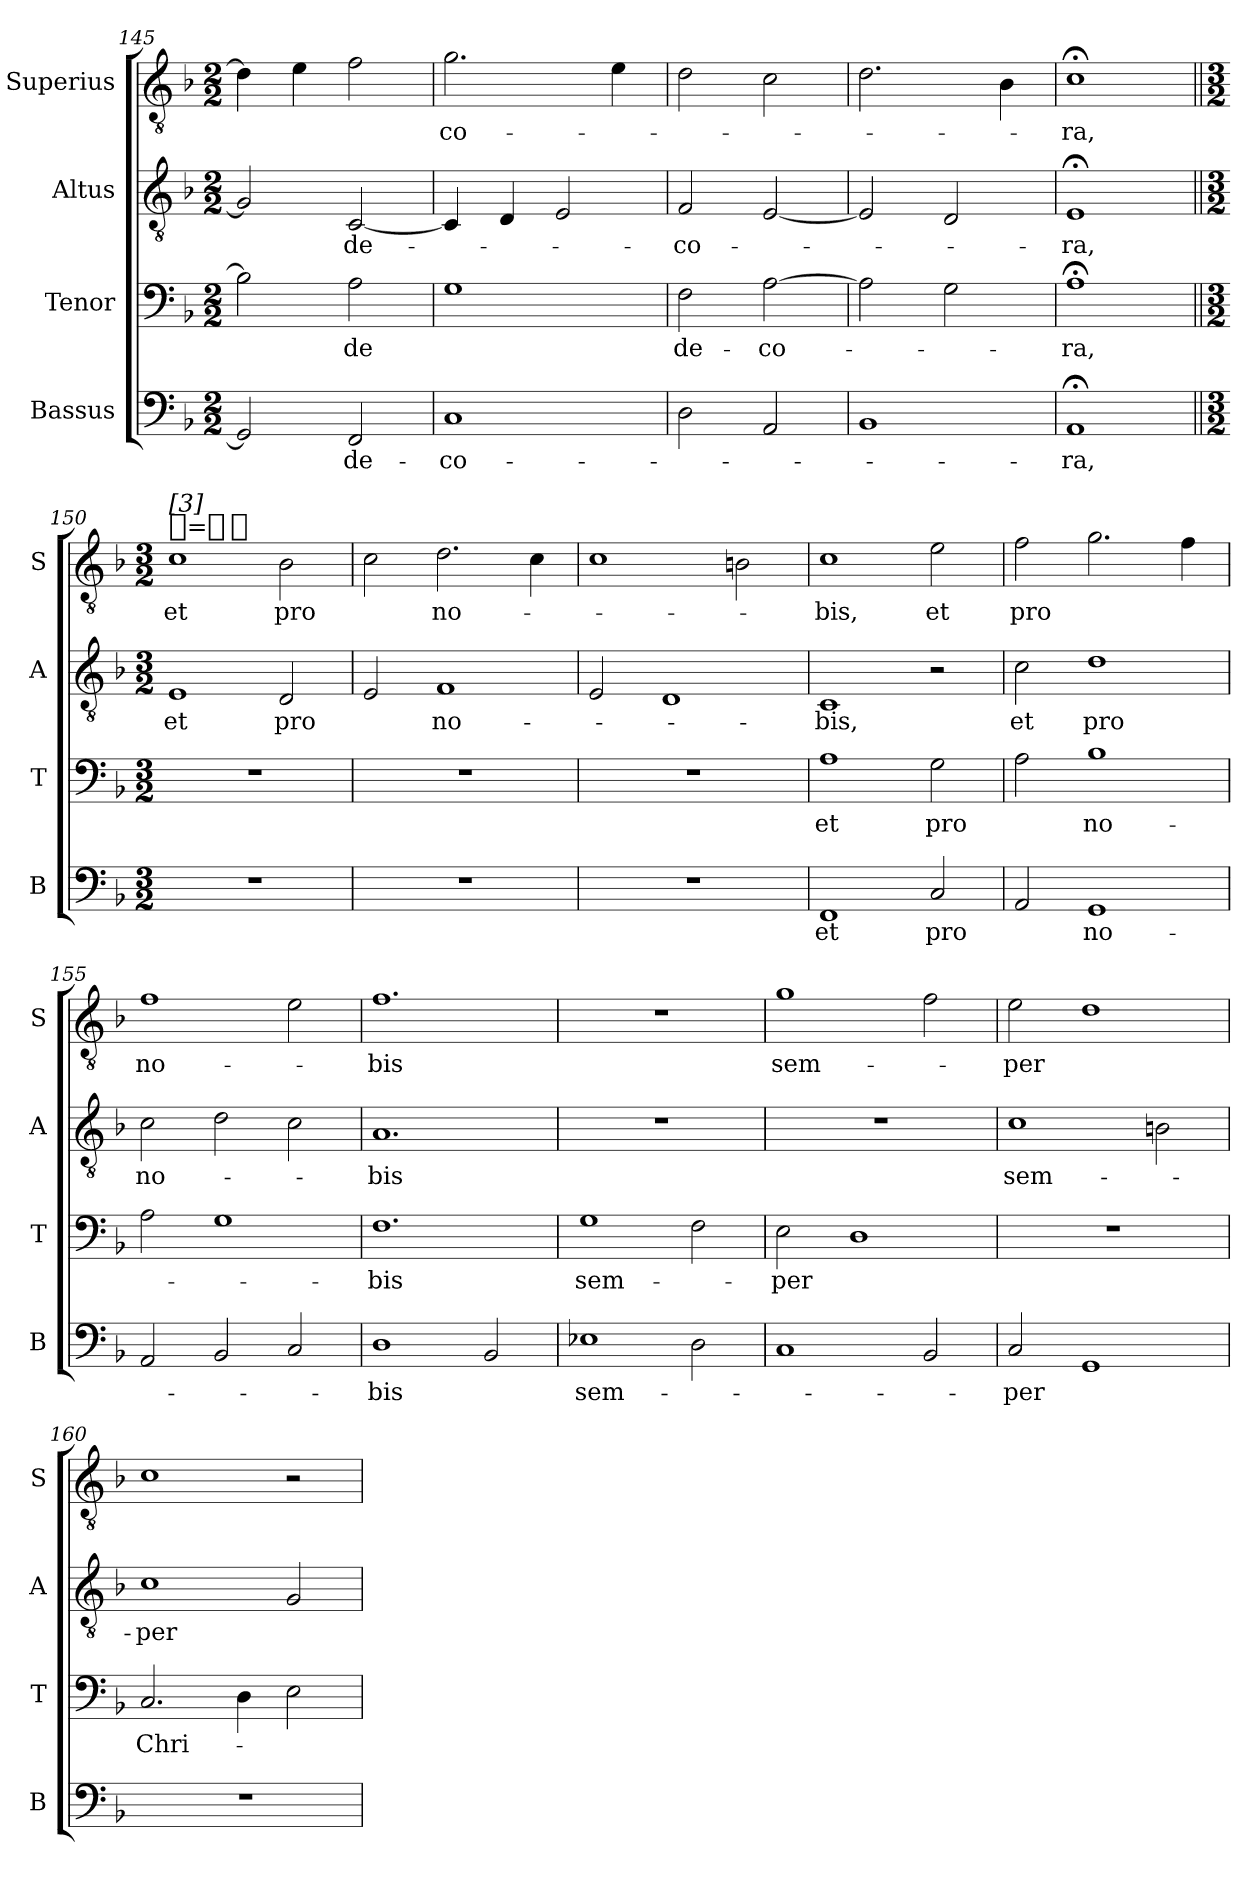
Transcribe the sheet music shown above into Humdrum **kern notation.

**kern	**text	**kern	**text	**kern	**text	**kern	**text
*part4	*part4	*part3	*part3	*part2	*part2	*part1	*part1
*staff4	*staff4	*staff3	*staff3	*staff2	*staff2	*staff1	*staff1
*I"Bassus	*	*I"Tenor	*	*I"Altus	*	*I"Superius	*
*I'B	*	*I'T	*	*I'A	*	*I'S	*
*clefF4	*	*clefF4	*	*clefGv2	*	*clefGv2	*
*k[b-]	*	*k[b-]	*	*k[b-]	*	*k[b-]	*
*d:	*	*d:	*	*d:	*	*d:	*
*M2/2	*	*M2/2	*	*M2/2	*	*M2/2	*
=145	=145	=145	=145	=145	=145	=145	=145
2GG]	.	2B-]	.	2G]	.	4d]	.
.	.	.	.	.	.	4e	.
2FF	de-	2A	-de	[2C	de-	2f	.
=146	=146	=146	=146	=146	=146	=146	=146
1C	-co-	1G	.	4C]	.	2.g	-co-
.	.	.	.	4D	.	.	.
.	.	.	.	2E	.	.	.
.	.	.	.	.	.	4e	.
=147	=147	=147	=147	=147	=147	=147	=147
2D	.	2F	de-	2F	-co-	2d	.
2AA	.	[2A	-co-	[2E	.	2c	.
=148	=148	=148	=148	=148	=148	=148	=148
1BB-	.	2A]	.	2E]	.	2.d	.
.	.	2G	.	2D	.	.	.
.	.	.	.	.	.	4B-	.
=149	=149	=149	=149	=149	=149	=149	=149
1AA;<	-ra,	1A;<	-ra,	1E;<	-ra,	1c;<	-ra,
=150||	=150||	=150||	=150||	=150||	=150||	=150||	=150||
*M3/2	*	*M3/2	*	*M3/2	*	*M3/2	*
!	!	!	!	!	!	!LO:TX:a:t=[whole]=[whole-dot]	!
!	!	!	!	!	!	!LO:TX:a:t=[3]	!
1.r	.	1.r	.	1E	et	1c	et
.	.	.	.	2D	pro	2B-	pro
=151	=151	=151	=151	=151	=151	=151	=151
1.r	.	1.r	.	2E	.	2c	.
.	.	.	.	1F	no-	2.d	no-
.	.	.	.	.	.	4c	.
=152	=152	=152	=152	=152	=152	=152	=152
1.r	.	1.r	.	2E	.	1c	.
.	.	.	.	1D	.	.	.
.	.	.	.	.	.	2Bn	.
=153	=153	=153	=153	=153	=153	=153	=153
1FF	et	1A	et	1C	-bis,	1c	-bis,
!	!	!	!	!	!	!	!LO:LY:i
2C	pro	2G	pro	2r	.	2e	et
=154	=154	=154	=154	=154	=154	=154	=154
!	!	!	!	!	!LO:LY:i	!	!LO:LY:i
2AA	.	2A	.	2c	et	2f	pro
!	!	!	!	!	!LO:LY:i	!	!
1GG	no-	1B-	no-	1d	pro	2.g	.
.	.	.	.	.	.	4f	.
=155	=155	=155	=155	=155	=155	=155	=155
!	!	!	!	!	!LO:LY:i	!	!LO:LY:i
2AA	.	2A	.	2c	no-	1f	no-
2BB-	.	1G	.	2d	.	.	.
2C	.	.	.	2c	.	2e	.
=156	=156	=156	=156	=156	=156	=156	=156
!	!	!	!	!	!LO:LY:i	!	!LO:LY:i
1D	-bis	1.F	-bis	1.A	-bis	1.f	-bis
2BB-	.	.	.	.	.	.	.
=157	=157	=157	=157	=157	=157	=157	=157
1E-X	sem-	1G	sem-	1.r	.	1.r	.
2D	.	2F	.	.	.	.	.
=158	=158	=158	=158	=158	=158	=158	=158
1C	.	2E	-per	1.r	.	1g	sem-
.	.	1D	.	.	.	.	.
2BB-	.	.	.	.	.	2f	.
=159	=159	=159	=159	=159	=159	=159	=159
2C	-per	1.r	.	1c	sem-	2e	-per
1GG	.	.	.	.	.	1d	.
.	.	.	.	2Bn	.	.	.
=160	=160	=160	=160	=160	=160	=160	=160
1.r	.	2.C	Chri-	1c	-per	1c	.
.	.	4D	.	.	.	.	.
.	.	2E	.	2G	.	2r	.
=	=	=	=	=	=	=	=
*-	*-	*-	*-	*-	*-	*-	*-
